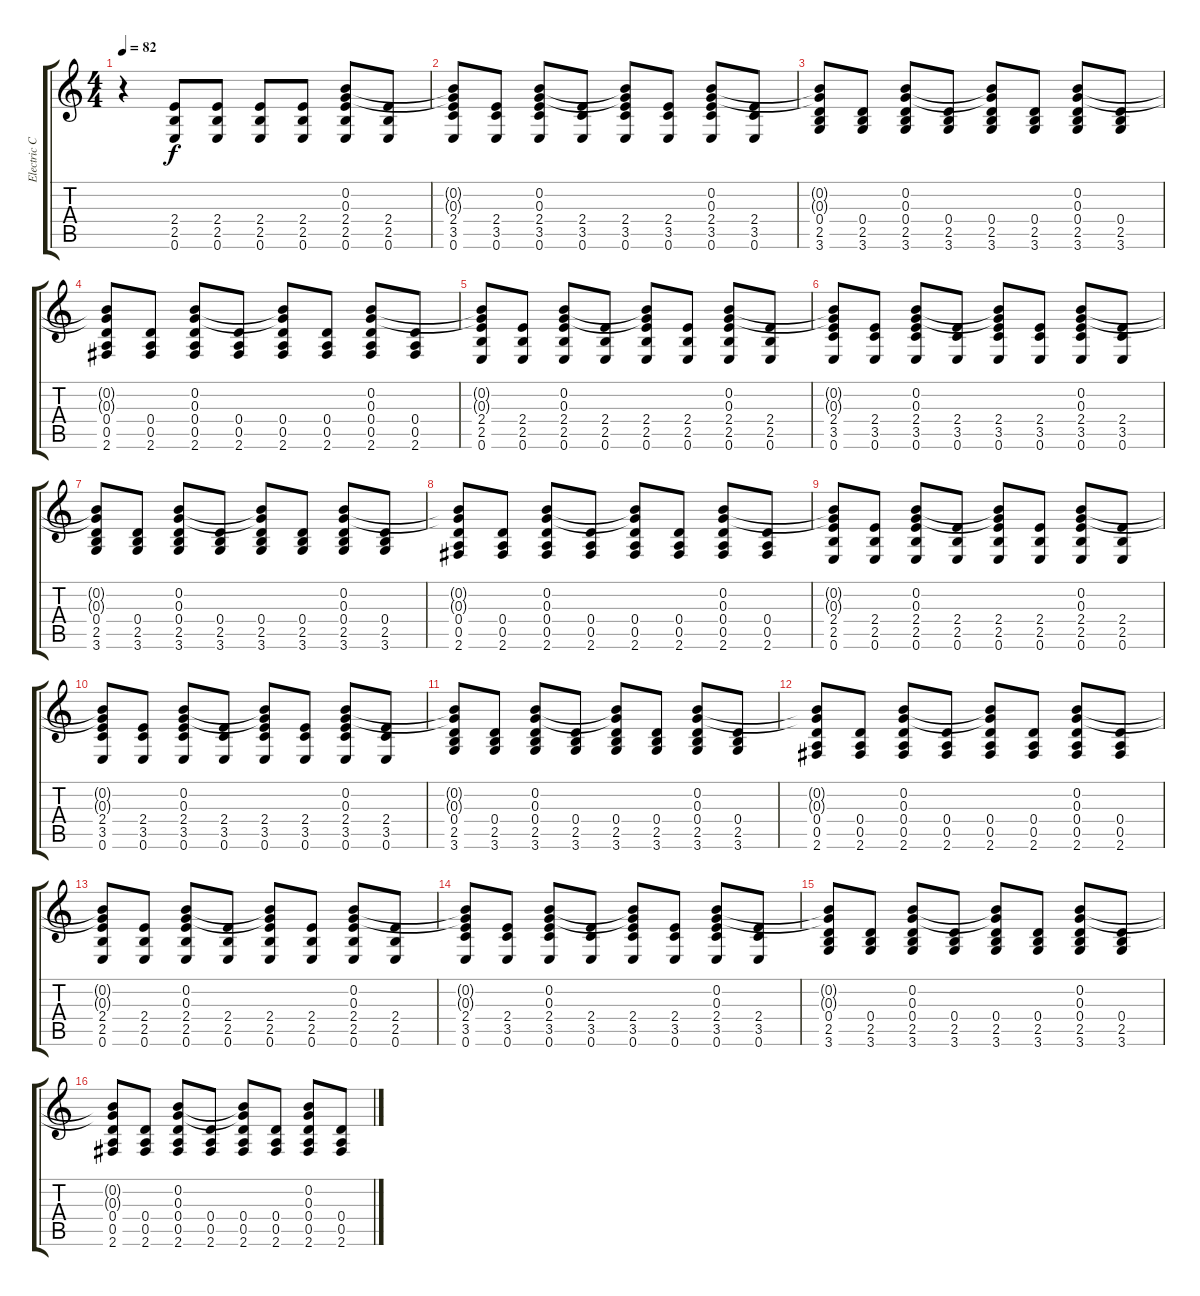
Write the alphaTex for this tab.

\track ("Electric Clean" "Electric C") {instrument electricguitarclean}
\staff {score tabs}
\tuning (E4 B3 G3 D3 A2 E2) {hide}
\ts (4 4)
\tempo 82
\clef g2
\ks c
r.4{dy f} (2.4 2.5 0.6).8 (2.4 2.5 0.6).8 (2.4 2.5 0.6).8 (2.4 2.5 0.6).8 (0.2 0.3 2.4 2.5 0.6).8 (2.4 2.5 0.6).8 |
(0.2{t} 0.3{t} 2.4 3.5 0.6).8 (2.4 3.5 0.6).8 (0.2 0.3 2.4 3.5 0.6).8 (2.4 3.5 0.6).8 (0.2{t} 0.3{t} 2.4 3.5 0.6).8 (2.4 3.5 0.6).8 (0.2 0.3 2.4 3.5 0.6).8 (2.4 3.5 0.6).8 |
(0.2{t} 0.3{t} 0.4 2.5 3.6).8 (0.4 2.5 3.6).8 (0.2 0.3 0.4 2.5 3.6).8 (0.4 2.5 3.6).8 (0.2{t} 0.3{t} 0.4 2.5 3.6).8 (0.4 2.5 3.6).8 (0.2 0.3 0.4 2.5 3.6).8 (0.4 2.5 3.6).8 |
(0.2{t} 0.3{t} 0.4 0.5 2.6).8 (0.4 0.5 2.6).8 (0.2 0.3 0.4 0.5 2.6).8 (0.4 0.5 2.6).8 (0.2{t} 0.3{t} 0.4 0.5 2.6).8 (0.4 0.5 2.6).8 (0.2 0.3 0.4 0.5 2.6).8 (0.4 0.5 2.6).8 |
(0.2{t} 0.3{t} 2.4 2.5 0.6).8 (2.4 2.5 0.6).8 (0.2 0.3 2.4 2.5 0.6).8 (2.4 2.5 0.6).8 (0.2{t} 0.3{t} 2.4 2.5 0.6).8 (2.4 2.5 0.6).8 (0.2 0.3 2.4 2.5 0.6).8 (2.4 2.5 0.6).8 |
(0.2{t} 0.3{t} 2.4 3.5 0.6).8 (2.4 3.5 0.6).8 (0.2 0.3 2.4 3.5 0.6).8 (2.4 3.5 0.6).8 (0.2{t} 0.3{t} 2.4 3.5 0.6).8 (2.4 3.5 0.6).8 (0.2 0.3 2.4 3.5 0.6).8 (2.4 3.5 0.6).8 |
(0.2{t} 0.3{t} 0.4 2.5 3.6).8 (0.4 2.5 3.6).8 (0.2 0.3 0.4 2.5 3.6).8 (0.4 2.5 3.6).8 (0.2{t} 0.3{t} 0.4 2.5 3.6).8 (0.4 2.5 3.6).8 (0.2 0.3 0.4 2.5 3.6).8 (0.4 2.5 3.6).8 |
(0.2{t} 0.3{t} 0.4 0.5 2.6).8 (0.4 0.5 2.6).8 (0.2 0.3 0.4 0.5 2.6).8 (0.4 0.5 2.6).8 (0.2{t} 0.3{t} 0.4 0.5 2.6).8 (0.4 0.5 2.6).8 (0.2 0.3 0.4 0.5 2.6).8 (0.4 0.5 2.6).8 |
(0.2{t} 0.3{t} 2.4 2.5 0.6).8 (2.4 2.5 0.6).8 (0.2 0.3 2.4 2.5 0.6).8 (2.4 2.5 0.6).8 (0.2{t} 0.3{t} 2.4 2.5 0.6).8 (2.4 2.5 0.6).8 (0.2 0.3 2.4 2.5 0.6).8 (2.4 2.5 0.6).8 |
(0.2{t} 0.3{t} 2.4 3.5 0.6).8 (2.4 3.5 0.6).8 (0.2 0.3 2.4 3.5 0.6).8 (2.4 3.5 0.6).8 (0.2{t} 0.3{t} 2.4 3.5 0.6).8 (2.4 3.5 0.6).8 (0.2 0.3 2.4 3.5 0.6).8 (2.4 3.5 0.6).8 |
(0.2{t} 0.3{t} 0.4 2.5 3.6).8 (0.4 2.5 3.6).8 (0.2 0.3 0.4 2.5 3.6).8 (0.4 2.5 3.6).8 (0.2{t} 0.3{t} 0.4 2.5 3.6).8 (0.4 2.5 3.6).8 (0.2 0.3 0.4 2.5 3.6).8 (0.4 2.5 3.6).8 |
(0.2{t} 0.3{t} 0.4 0.5 2.6).8 (0.4 0.5 2.6).8 (0.2 0.3 0.4 0.5 2.6).8 (0.4 0.5 2.6).8 (0.2{t} 0.3{t} 0.4 0.5 2.6).8 (0.4 0.5 2.6).8 (0.2 0.3 0.4 0.5 2.6).8 (0.4 0.5 2.6).8 |
(0.2{t} 0.3{t} 2.4 2.5 0.6).8 (2.4 2.5 0.6).8 (0.2 0.3 2.4 2.5 0.6).8 (2.4 2.5 0.6).8 (0.2{t} 0.3{t} 2.4 2.5 0.6).8 (2.4 2.5 0.6).8 (0.2 0.3 2.4 2.5 0.6).8 (2.4 2.5 0.6).8 |
(0.2{t} 0.3{t} 2.4 3.5 0.6).8 (2.4 3.5 0.6).8 (0.2 0.3 2.4 3.5 0.6).8 (2.4 3.5 0.6).8 (0.2{t} 0.3{t} 2.4 3.5 0.6).8 (2.4 3.5 0.6).8 (0.2 0.3 2.4 3.5 0.6).8 (2.4 3.5 0.6).8 |
(0.2{t} 0.3{t} 0.4 2.5 3.6).8 (0.4 2.5 3.6).8 (0.2 0.3 0.4 2.5 3.6).8 (0.4 2.5 3.6).8 (0.2{t} 0.3{t} 0.4 2.5 3.6).8 (0.4 2.5 3.6).8 (0.2 0.3 0.4 2.5 3.6).8 (0.4 2.5 3.6).8 |
(0.2{t} 0.3{t} 0.4 0.5 2.6).8 (0.4 0.5 2.6).8 (0.2 0.3 0.4 0.5 2.6).8 (0.4 0.5 2.6).8 (0.2{t} 0.3{t} 0.4 0.5 2.6).8 (0.4 0.5 2.6).8 (0.2 0.3 0.4 0.5 2.6).8 (0.4 0.5 2.6).8
